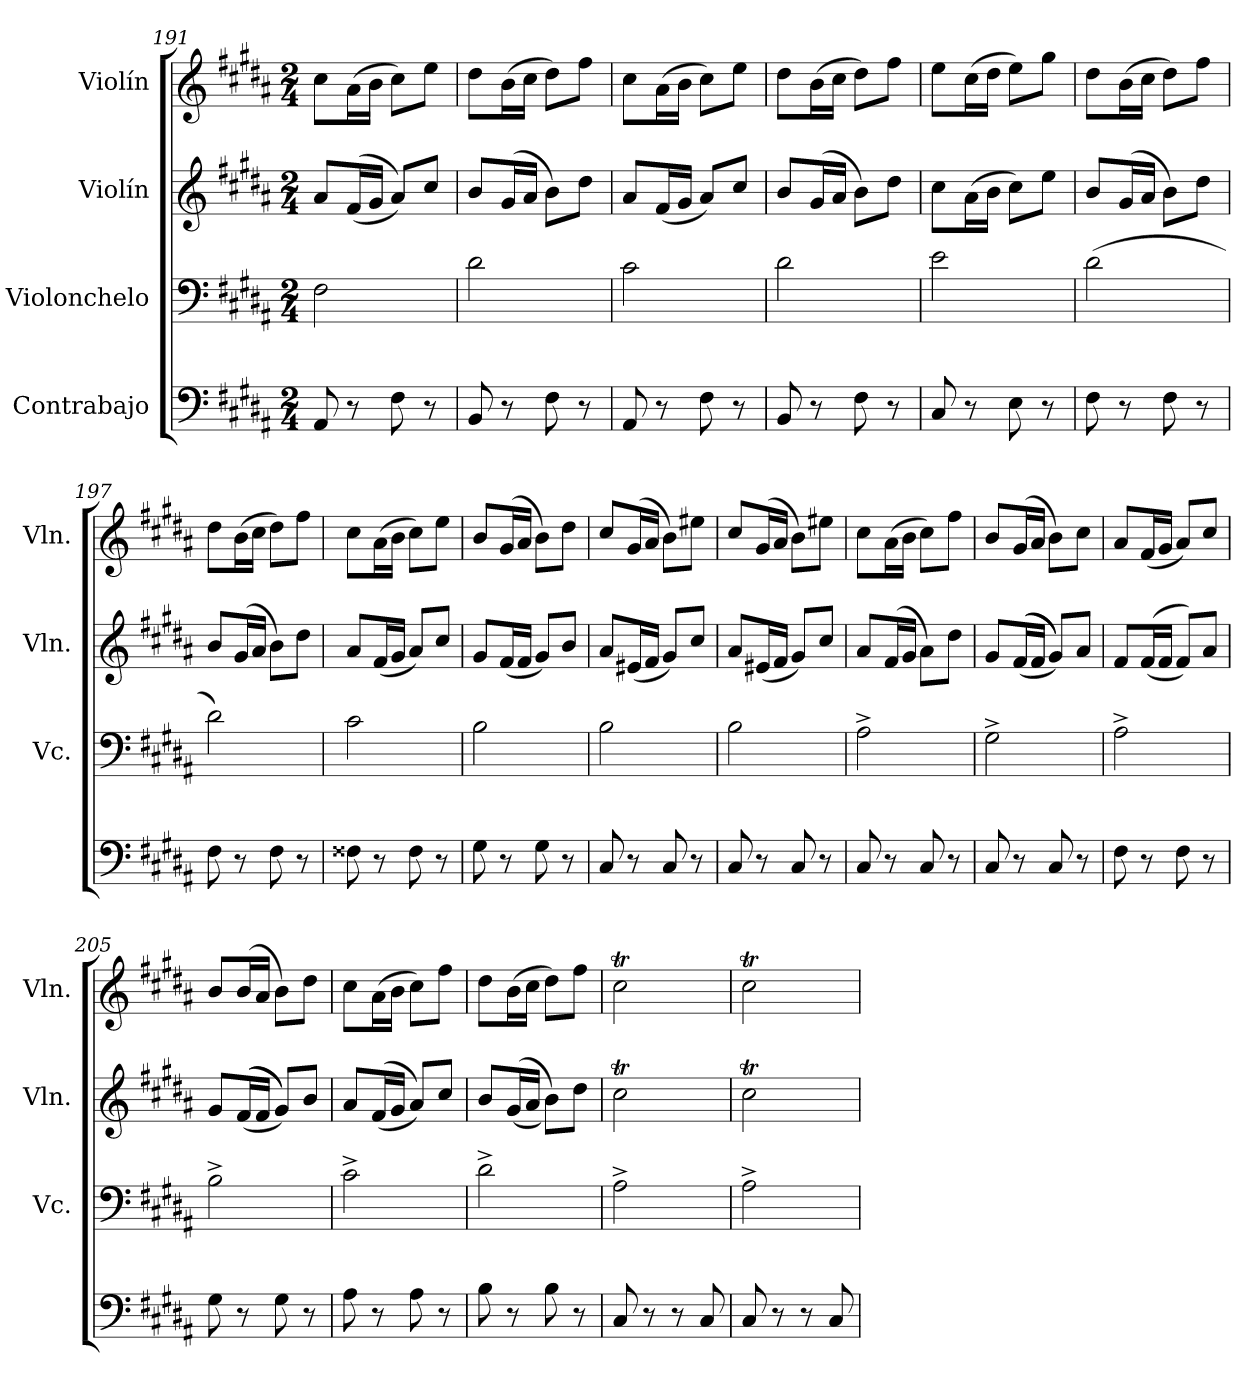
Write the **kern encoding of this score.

**kern	**kern	**kern	**kern
*part4	*part3	*part2	*part1
*staff4	*staff3	*staff2	*staff1
*I"Contrabajo	*I"Violonchelo	*I"Violín	*I"Violín
*	*I'Vc.	*I'Vln.	*I'Vln.
*clefF4	*clefF4	*clefG2	*clefG2
*ITrd7c12	*	*	*
*k[f#c#g#d#a#]	*k[f#c#g#d#a#]	*k[f#c#g#d#a#]	*k[f#c#g#d#a#]
*M2/4	*M2/4	*M2/4	*M2/4
=191	=191	=191	=191
8AAA#/	2F#\	8a#/L	8cc#\L
8r	.	((16f#/L	(16a#\L
.	.	16g#/JJ	16b\JJ
8FF#\	.	8a#/L))	8cc#\L)
8r	.	8cc#/J	8ee\J
=192	=192	=192	=192
8BBB/	2d#\	8b/L	8dd#\L
8r	.	(16g#/L	(16b\L
.	.	16a#/JJ	16cc#\JJ
8FF#\	.	8b\L)	8dd#\L)
8r	.	8dd#\J	8ff#\J
=193	=193	=193	=193
8AAA#/	2c#\	8a#/L	8cc#\L
8r	.	(16f#/L	(16a#\L
.	.	16g#/JJ	16b\JJ
8FF#\	.	8a#/L)	8cc#\L)
8r	.	8cc#/J	8ee\J
!!LO:PB:g=z
=194	=194	=194	=194
8BBB/	2d#\	8b/L	8dd#\L
8r	.	(16g#/L	(16b\L
.	.	16a#/JJ	16cc#\JJ
8FF#\	.	8b\L)	8dd#\L)
8r	.	8dd#\J	8ff#\J
=195	=195	=195	=195
8CC#/	2e\	8cc#\L	8ee\L
8r	.	(16a#\L	(16cc#\L
.	.	16b\JJ	16dd#\JJ
8EE\	.	8cc#\L)	8ee\L)
8r	.	8ee\J	8gg#\J
=196	=196	=196	=196
8FF#\	(2d#\	8b/L	8dd#\L
8r	.	(16g#/L	(16b\L
.	.	16a#/JJ	16cc#\JJ
8FF#\	.	8b\L)	8dd#\L)
8r	.	8dd#\J	8ff#\J
=197	=197	=197	=197
8FF#\	2d#\)	8b/L	8dd#\L
8r	.	(16g#/L	(16b\L
.	.	16a#/JJ	16cc#\JJ
8FF#\	.	8b\L)	8dd#\L)
8r	.	8dd#\J	8ff#\J
=198	=198	=198	=198
8FF##X\	2c#\	8a#/L	8cc#\L
8r	.	(16f#/L	(16a#\L
.	.	16g#/JJ	16b\JJ
8FF##\	.	8a#/L)	8cc#\L)
8r	.	8cc#/J	8ee\J
=199	=199	=199	=199
8GG#\	2B\	8g#/L	8b/L
8r	.	(16f#/L	(16g#/L
.	.	16f#/JJ	16a#/JJ
8GG#\	.	8g#/L)	8b\L)
8r	.	8b/J	8dd#\J
!!LO:LB:g=z
=200	=200	=200	=200
8CC#/	2B\	8a#/L	8cc#/L
8r	.	(16e#X/L	(16g#/L
.	.	16f#/JJ	16a#/JJ
8CC#/	.	8g#/L)	8b\L)
8r	.	8cc#/J	8ee#X\J
=201	=201	=201	=201
8CC#/	2B\	8a#/L	8cc#/L
8r	.	(16e#X/L	(16g#/L
.	.	16f#/JJ	16a#/JJ
8CC#/	.	8g#/L)	8b\L)
8r	.	8cc#/J	8ee#X\J
=202	=202	=202	=202
8CC#/	2A#^\	8a#/L	8cc#\L
8r	.	(16f#/L	(16a#\L
.	.	16g#/JJ	16b\JJ
8CC#/	.	8a#\L)	8cc#\L)
8r	.	8dd#\J	8ff#\J
=203	=203	=203	=203
8CC#/	2G#^\	8g#/L	8b/L
8r	.	(((16f#/L	(16g#/L
.	.	16f#/JJ	16a#/JJ
8CC#/	.	8g#/L)))	8b\L)
8r	.	8a#/J	8cc#\J
=204	=204	=204	=204
8FF#\	2A#^\	8f#/L	8a#/L
8r	.	((16f#/L	(16f#/L
.	.	16f#/JJ	16g#/JJ
8FF#\	.	8f#/L))	8a#/L)
8r	.	8a#/J	8cc#/J
=205	=205	=205	=205
8GG#\	2B^\	8g#/L	8b/L
8r	.	(((16f#/L	(16b/L
.	.	16f#/JJ	16a#/JJ
8GG#\	.	8g#/L)))	8b\L)
8r	.	8b/J	8dd#\J
!!LO:LB:g=z
=206	=206	=206	=206
8AA#\	2c#^\	8a#/L	8cc#\L
8r	.	((16f#/L	(16a#\L
.	.	16g#/JJ	16b\JJ
8AA#\	.	8a#/L))	8cc#\L)
8r	.	8cc#/J	8ff#\J
=207	=207	=207	=207
8BB\	2d#^\	8b/L	8dd#\L
8r	.	((16g#/L	(16b\L
.	.	16a#/JJ	16cc#\JJ
8BB\	.	8b\L))	8dd#\L)
8r	.	8dd#\J	8ff#\J
=208	=208	=208	=208
8CC#/	2A#^\	2cc#T\	2cc#T\
8r	.	.	.
8r	.	.	.
8CC#/	.	.	.
=209	=209	=209	=209
8CC#/	2A#^\	2cc#T\	2cc#T\
8r	.	.	.
8r	.	.	.
8CC#/	.	.	.
=	=	=	=
*-	*-	*-	*-
